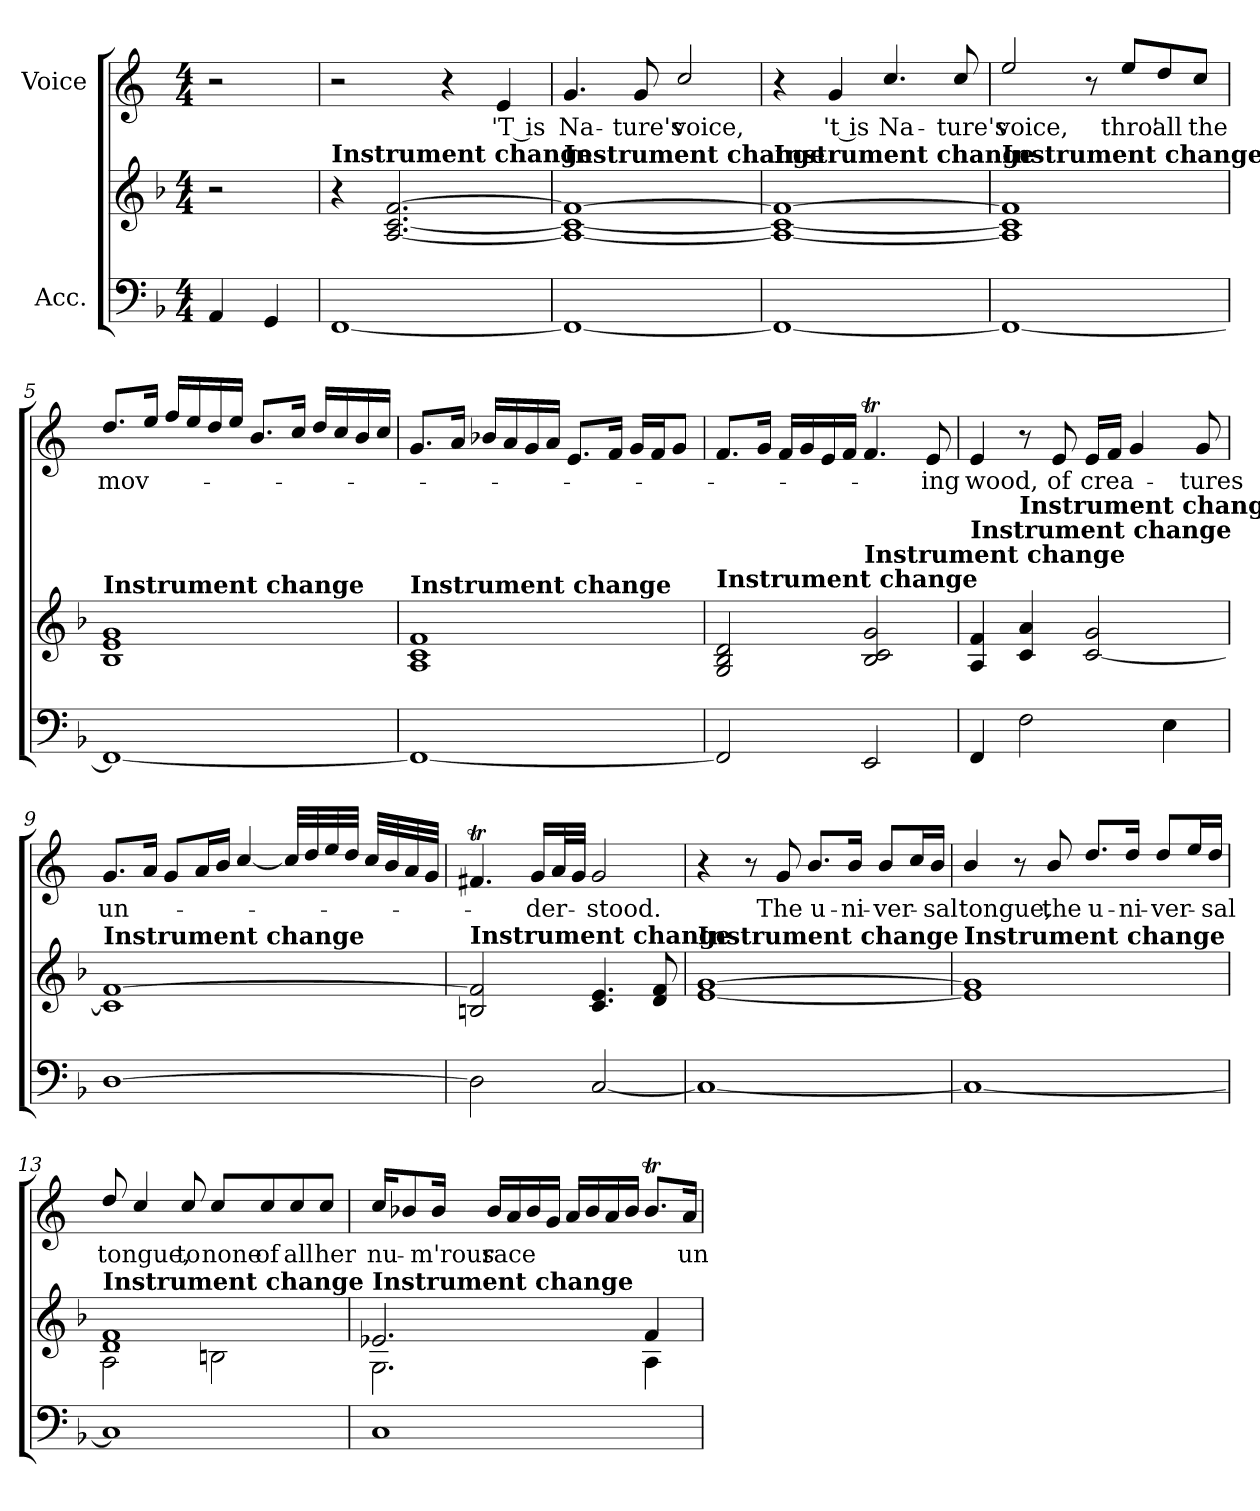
**kern	**kern	**kern	**text
*part2	*part2	*part1	*part1
*staff3	*staff2	*staff1	*staff1
*I"Acc.	*	*I"Voice	*
*clefF4	*clefG2	*clefG2	*
*	*	*ITrd4c7	*
*k[b-]	*k[b-]	*k[b-]	*
*F:	*F:	*F:	*
*M4/4	*M4/4	*M4/4	*
=	=	=	=
4AA/	2r	2r	.
4GG/	.	.	.
*	*	*MM80	*
=1	=1	=1	=1
!	!LO:TX:a:B:t=Instrument change	!	!
[1FF	4r	2r	.
.	[2.A/ [2.c/ [2.f/	.	.
.	.	4r	.
!	!	!	!LO:LY:b
.	.	4A/	'T is
=2	=2	=2	=2
!	!LO:TX:a:B:t=Instrument change	!	!
!	!	!	!LO:LY:b
1FF_	1A_ 1c_ 1f_	4.c/	Na-
!	!	!	!LO:LY:b
.	.	8c/	-ture's
!	!	!	!LO:LY:b
.	.	2f/	voice,
=3	=3	=3	=3
!	!LO:TX:a:B:t=Instrument change	!	!
1FF_	1A_ 1c_ 1f_	4r	.
!	!	!	!LO:LY:b
.	.	4c/	't is
!	!	!	!LO:LY:b
.	.	4.f/	Na-
!	!	!	!LO:LY:b
.	.	8f/	-ture's
=4	=4	=4	=4
!	!LO:TX:a:B:t=Instrument change	!	!
!	!	!	!LO:LY:b
1FF_	1A] 1c] 1f]	2a/	voice,
.	.	8r	.
!	!	!	!LO:LY:b
.	.	8a/L	thro'
!	!	!	!LO:LY:b
.	.	8g/	all
!	!	!	!LO:LY:b
.	.	8f/J	the
!!LO:LB:g=z
=5	=5	=5	=5
!	!LO:TX:a:B:t=Instrument change	!	!
!	!	!	!LO:LY:b
1FF_	1B- 1e 1g	8.g/L	mov-
.	.	16a/Jk	.
.	.	16b-/LL	.
.	.	16a/	.
.	.	16g/	.
.	.	16a/JJ	.
.	.	8.e/L	.
.	.	16f/Jk	.
.	.	16g/LL	.
.	.	16f/	.
.	.	16e/	.
.	.	16f/JJ	.
=6	=6	=6	=6
!	!LO:TX:a:B:t=Instrument change	!	!
1FF_	1A 1c 1f	8.c/L	.
.	.	16d/Jk	.
.	.	16e-X/LL	.
.	.	16d/	.
.	.	16c/	.
.	.	16d/JJ	.
.	.	8.A/L	.
.	.	16B-/Jk	.
.	.	16c/LL	.
.	.	16B-/J	.
.	.	8c/J	.
=7	=7	=7	=7
!	!LO:TX:a:B:t=Instrument change	!	!
2FF/]	2G/ 2B-/ 2d/	8.B-/L	.
.	.	16c/Jk	.
.	.	16B-/LL	.
.	.	16c/	.
.	.	16A/	.
.	.	16B-/JJ	.
!	!LO:TX:a:B:t=Instrument change	!	!
2EE/	2B-/ 2c/ 2g/	4.B-T/	.
!	!	!	!LO:LY:b
.	.	8A/	-ing
!!LO:PB:g=z
=8	=8	=8	=8
!	!LO:TX:a:B:t=Instrument change	!	!
!	!	!	!LO:LY:b
4FF/	4A/ 4f/	4A/	wood,
!	!LO:TX:a:B:t=Instrument change	!	!
2F\	4c/ 4a/	8r	.
!	!	!	!LO:LY:b
.	.	8A/	of
!	!	!	!LO:LY:b
.	[2c/ 2g/	16A/LL	crea-
.	.	16B-/JJ	.
.	.	4c/	.
4E\	.	.	.
!	!	!	!LO:LY:b
.	.	8c/	-tures
=9	=9	=9	=9
!	!LO:TX:a:B:t=Instrument change	!	!
!	!	!	!LO:LY:b
[1D	1c] [1f	8.c/L	un-
.	.	16d/Jk	.
.	.	8c/L	.
.	.	16d/L	.
.	.	16e/JJ	.
.	.	[4f/	.
.	.	32f/LLL]	.
.	.	32g/	.
.	.	32a/	.
.	.	32g/JJJ	.
.	.	32f/LLL	.
.	.	32e/	.
.	.	32d/	.
.	.	32c/JJJ	.
=10	=10	=10	=10
!	!LO:TX:a:B:t=Instrument change	!	!
2D\]	2Bn/ 2f/]	4.Bnt/	.
!	!	!	!LO:LY:b
.	.	16c/LL	-der-
.	.	32d/L	.
.	.	32c/JJJ	.
!	!	!	!LO:LY:b
[2C/	4.c/ 4.e/	2c/	-stood.
.	8d/ 8f/	.	.
!!LO:PB:g=z
=11	=11	=11	=11
!	!LO:TX:a:B:t=Instrument change	!	!
1C_	[1e [1g	4r	.
.	.	8r	.
!	!	!	!LO:LY:b
.	.	8c/	The
!	!	!	!LO:LY:b
.	.	8.e/L	u-
!	!	!	!LO:LY:b
.	.	16e/Jk	-ni-
!	!	!	!LO:LY:b
.	.	8e/L	-ver-
.	.	16f/L	.
!	!	!	!LO:LY:b
.	.	16e/JJ	-sal
=12	=12	=12	=12
!	!LO:TX:a:B:t=Instrument change	!	!
!	!	!	!LO:LY:b
1C_	1e] 1g]	4e/	tongue,
.	.	8r	.
!	!	!	!LO:LY:b
.	.	8e/	the
!	!	!	!LO:LY:b
.	.	8.g/L	u-
!	!	!	!LO:LY:b
.	.	16g/Jk	-ni-
!	!	!	!LO:LY:b
.	.	8g/L	-ver-
.	.	16a/L	.
!	!	!	!LO:LY:b
.	.	16g/JJ	-sal
=13	=13	=13	=13
*	*^	*	*
!	!LO:TX:a:B:t=Instrument change	!	!	!
!	!	!	!	!LO:LY:b
1C]	1d 1f	2A\	8g/	tongue,
.	.	.	4f/	.
!	!	!	!	!LO:LY:b
.	.	.	8f/	to
!	!	!	!	!LO:LY:b
.	.	2Bn\	8f/L	none
!	!	!	!	!LO:LY:b
.	.	.	8f/	of
!	!	!	!	!LO:LY:b
.	.	.	8f/	all
!	!	!	!	!LO:LY:b
.	.	.	8f/J	her
!!LO:LB:g=z
=14	=14	=14	=14	=14
!	!LO:TX:a:B:t=Instrument change	!	!	!
!	!	!	!	!LO:LY:b
1C	2.e-X/	2.G\	16f/KL	nu-
.	.	.	8e-X/	.
!	!	!	!	!LO:LY:b
.	.	.	16e-/Jk	-m'rous
!	!	!	!	!LO:LY:b
.	.	.	16e-/LL	race
.	.	.	16d/	.
.	.	.	16e-/	.
.	.	.	16c/JJ	.
.	.	.	16d/LL	.
.	.	.	16e-/	.
.	.	.	16d/	.
.	.	.	16e-/JJ	.
.	4f/	4A\	8.e-T/L	.
!	!	!	!	!LO:LY:b
.	.	.	16d/Jk	un-
*	*v	*v	*	*
=	=	=	=
*-	*-	*-	*-
